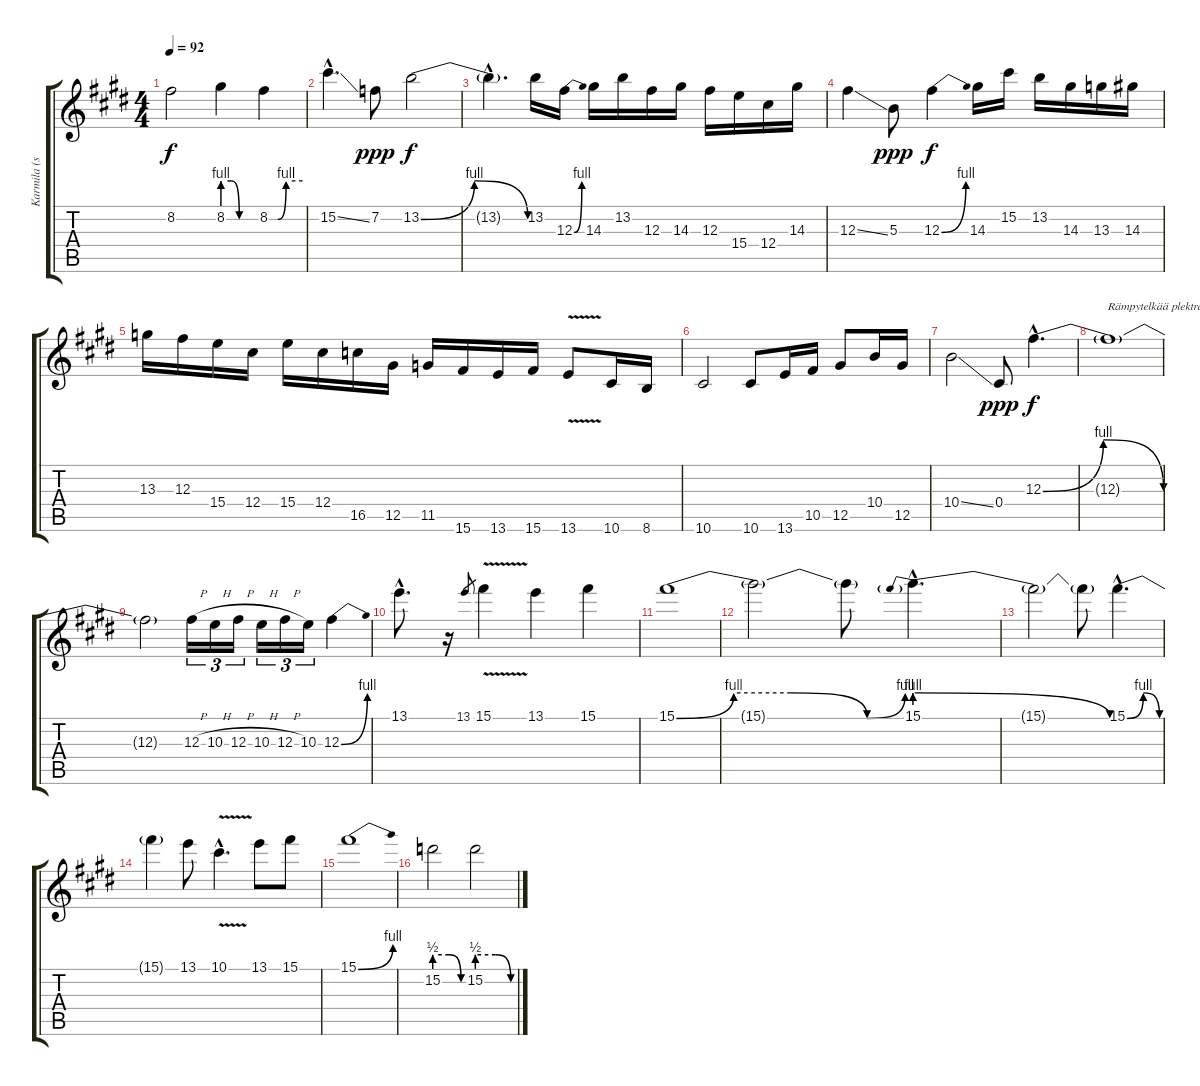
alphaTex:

\track ("Karmila (soolo)" "Karmila (s") {instrument distortionguitar}
\staff {score tabs}
\tuning (Eb4 Bb3 Gb3 Db3 Ab2 Eb2) {hide}
\ts (4 4)
\tempo 92
\clef g2
\ks c#minor
8.2{t}.2{dy f} 8.2{be (custom 0 4 15 4 30 0 60 0)}.4 8.2{be (custom 0 0 15 0 30 4 60 4)}.4 |
15.2{ss hac}.4{d} 7.2.8{dy ppp} 13.2{be (bendrelease 0 0 7 4 37 4 60 0)}.2{dy f} |
13.2{hac t}.4{d} 13.2.16 12.3{be (bend 0 0 60 4)}.16 14.3.16 13.2.16 12.3.16 14.3.16 12.3.16 15.4.16 12.4.16 14.3.16 |
12.3{ss}.4 5.3.8{dy ppp} 12.3{be (bend 0 0 60 4)}.4{dy f} 14.3.16 15.2.16 13.2.16 14.3.16 13.3.16 14.3.16 |
13.3.16 12.3.16 15.4.16 12.4.16 15.4.16 12.4.16 16.5.16 12.5.16 11.5.16 15.6.16 13.6.16 15.6.16 13.6{v}.8 10.6.16 8.6.16 |
10.6.2 10.6.8 13.6.16 10.5.16 12.5.8 10.4.16 12.5.16 |
10.4{ss}.2 0.4.8{dy ppp} 12.3{be (bendrelease 0 0 3 4 8 4 60 0) hac}.4{d dy f} |
12.3{t}.1{txt "Rämpytelkää plektralla"} |
12.3{t}.2 12.3{h}.16{tu (3 2)} 10.3{h}.16{tu (3 2)} 12.3{h}.16{tu (3 2)} 10.3{h}.16{tu (3 2)} 12.3{h}.16{tu (3 2)} 10.3.16{tu (3 2)} 12.3{be (bend 0 0 60 4)}.4 |
13.1{hac}.8{d} r.16 13.1.8{gr} 15.1{v}.4 13.1.4 15.1.4 |
15.1{be (custom 0 0 15 4 30 4 50 0 60 4)}.1 |
15.1{t}.2 15.1{t}.8 15.1{be (prebendrelease 0 4 60 0) hac}.4{d} |
15.1{t}.2 15.1{t}.8 15.1{be (bendrelease 0 0 15 4 38 4 60 0) hac}.4{d} |
15.1{t}.4 13.1.8 10.1{v hac}.4{d} 13.1.8 15.1.8 |
15.1{be (bend 0 0 60 4)}.1 |
15.2{be (custom 0 2 30 2 55 0 60 0)}.2 15.2{be (custom 0 2 30 2 55 0 60 0)}.2
